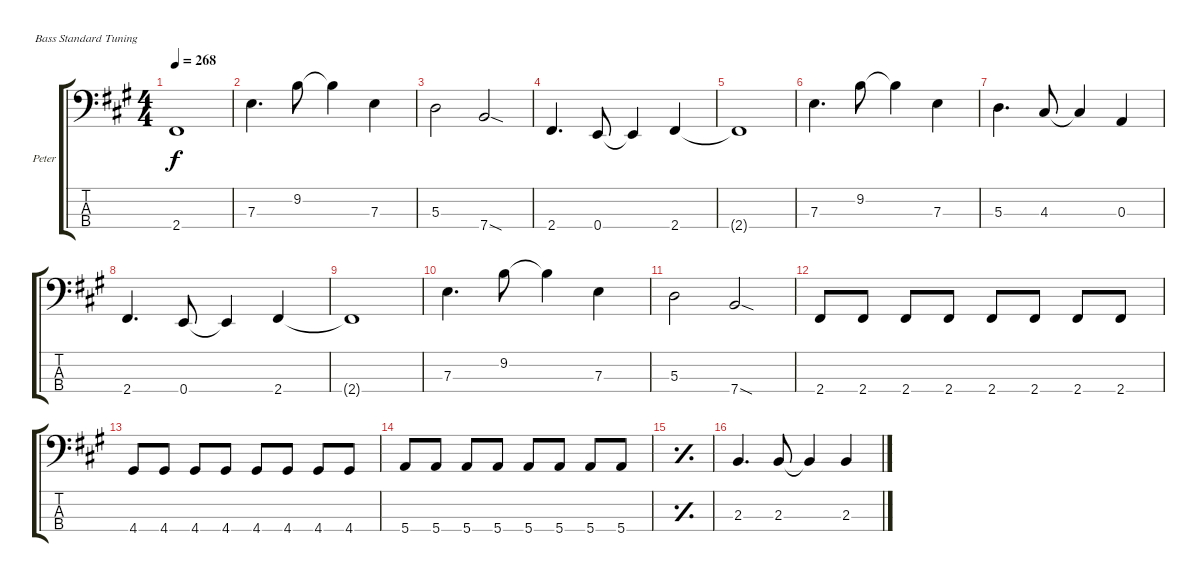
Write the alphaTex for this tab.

\defaultSystemsLayout 4
\bracketExtendMode groupsimilarinstruments
\firstSystemTrackNameOrientation horizontal
\otherSystemsTrackNameOrientation horizontal
\track ("Peter Baltes" "Peter") {instrument electricbassfinger}
\staff {score tabs}
\tuning (G2 D2 A1 E1)
\ts (4 4)
\tempo 268
\clef f4
\ks a
2.4{t}.1{dy f} |
7.3.4{d} 9.2.8 9.2{t}.4 7.3.4 |
5.3.2 7.4{sod}.2 |
2.4.4{d} 0.4.8 0.4{t}.4 2.4.4 |
2.4{t}.1 |
7.3.4{d} 9.2.8 9.2{t}.4 7.3.4 |
5.3.4{d} 4.3.8 4.3{t}.4 0.3.4 |
2.4.4{d} 0.4.8 0.4{t}.4 2.4.4 |
2.4{t}.1 |
7.3.4{d} 9.2.8 9.2{t}.4 7.3.4 |
5.3.2 7.4{sod}.2 |
2.4.8 2.4.8 2.4.8 2.4.8 2.4.8 2.4.8 2.4.8 2.4.8 |
4.4.8 4.4.8 4.4.8 4.4.8 4.4.8 4.4.8 4.4.8 4.4.8 |
5.4.8 5.4.8 5.4.8 5.4.8 5.4.8 5.4.8 5.4.8 5.4.8 |
\simile simple
|
\simile none
2.3.4{d} 2.3.8 2.3{t}.4 2.3.4
